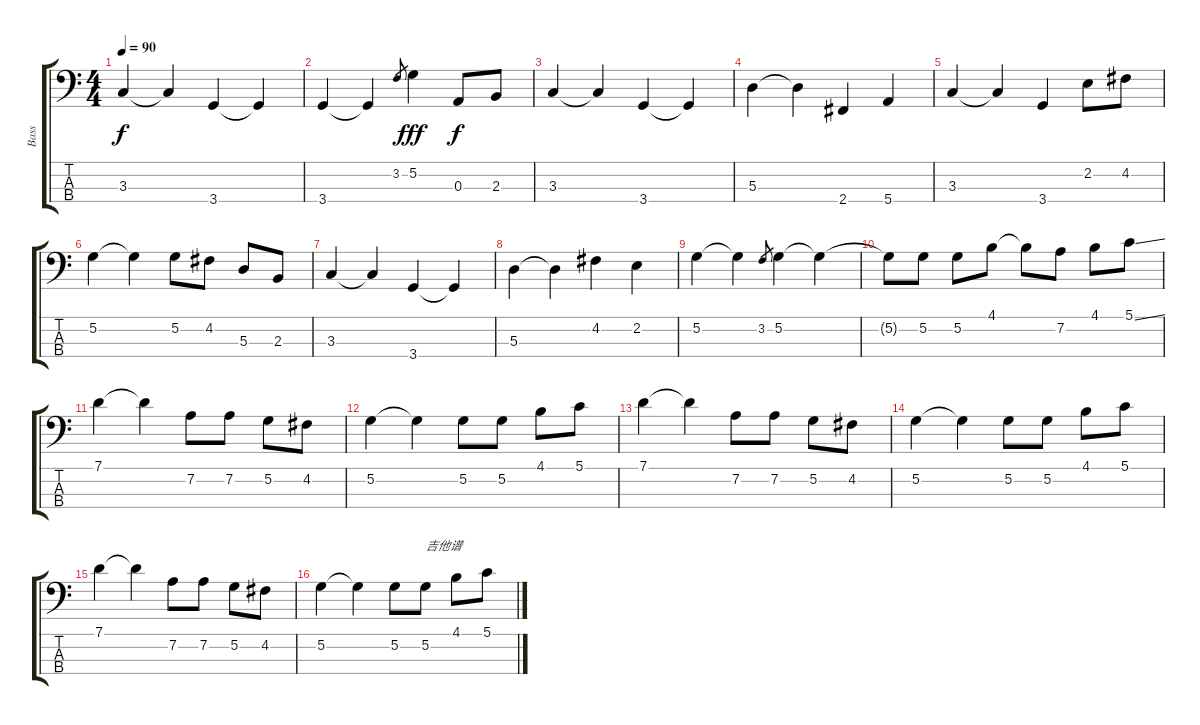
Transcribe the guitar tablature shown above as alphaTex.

\track ("Bass" "Bass") {instrument electricbassfinger}
\staff {score tabs}
\tuning (G2 D2 A1 E1) {hide}
\ts (4 4)
\tempo 90
\clef f4
\ks c
3.3.4{dy f} 3.3{t}.4 3.4.4 3.4{t}.4 |
3.4.4 3.4{t}.4 3.2.8{gr} 5.2.4{dy fff} 0.3.8{dy f} 2.3.8 |
3.3.4 3.3{t}.4 3.4.4 3.4{t}.4 |
5.3.4 5.3{t}.4 2.4.4 5.4.4 |
3.3.4 3.3{t}.4 3.4.4 2.2.8 4.2.8 |
5.2.4 5.2{t}.4 5.2.8 4.2.8 5.3.8 2.3.8 |
3.3.4 3.3{t}.4 3.4.4 3.4{t}.4 |
5.3.4 5.3{t}.4 4.2.4 2.2.4 |
5.2.4 5.2{t}.4 3.2.8{gr} 5.2.4 5.2{t}.4 |
5.2{t}.8 5.2.8 5.2.8 4.1.8 4.1{t}.8 7.2.8 4.1.8 5.1{ss}.8 |
7.1.4 7.1{t}.4 7.2.8 7.2.8 5.2.8 4.2.8 |
5.2.4 5.2{t}.4 5.2.8 5.2.8 4.1.8 5.1.8 |
7.1.4 7.1{t}.4 7.2.8 7.2.8 5.2.8 4.2.8 |
5.2.4 5.2{t}.4 5.2.8 5.2.8 4.1.8 5.1.8 |
7.1.4 7.1{t}.4 7.2.8 7.2.8 5.2.8 4.2.8 |
5.2.4 5.2{t}.4 5.2.8 5.2.8{txt "吉他谱"} 4.1.8 5.1.8
